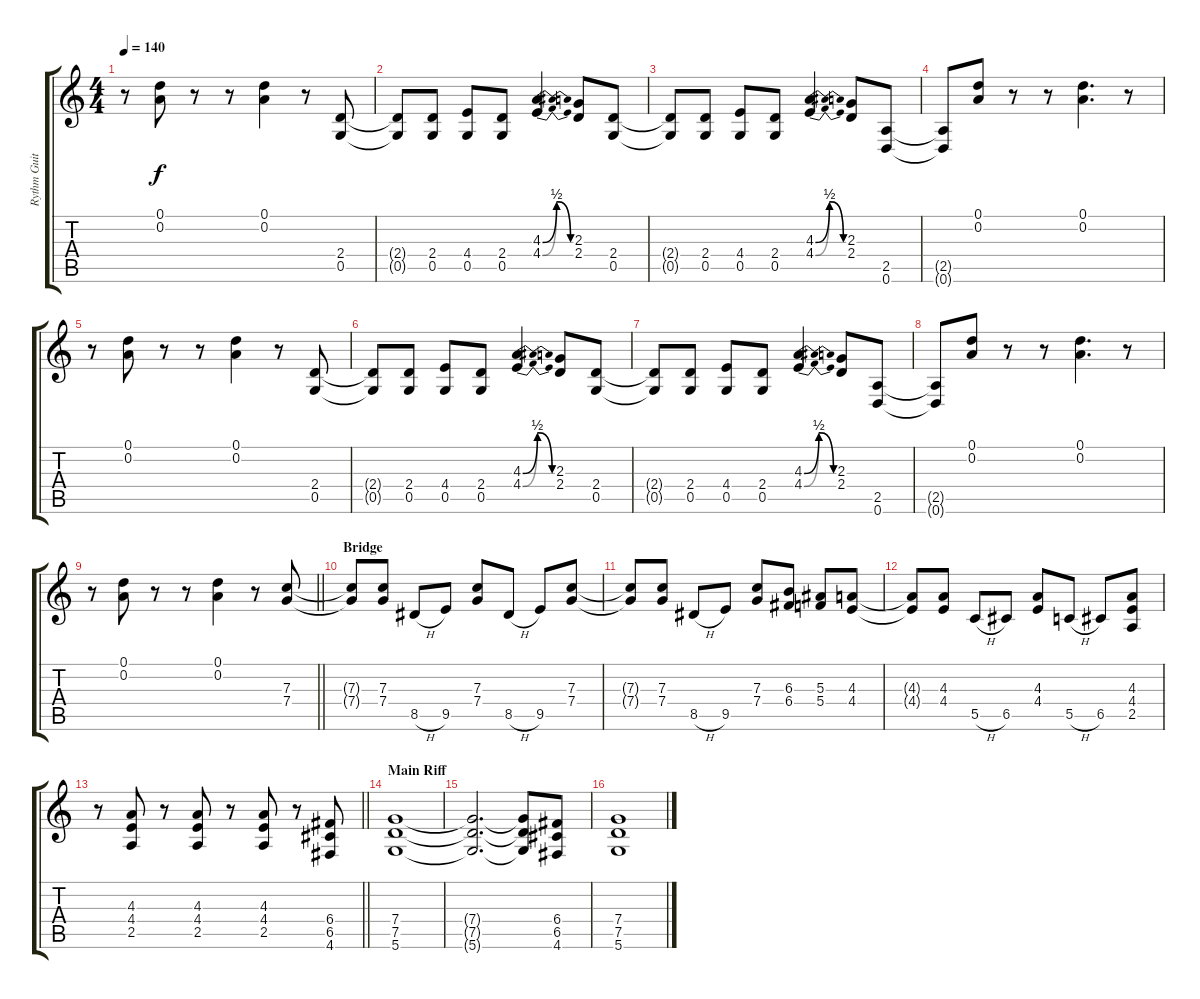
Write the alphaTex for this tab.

\track ("Rythm Guitar" "Rythm Guit") {instrument overdrivenguitar}
\staff {score tabs}
\tuning (D4 A3 F3 C3 G2 D2) {hide}
\ts (4 4)
\tempo 140
\clef g2
\ks c
r.8{dy f} (0.1 0.2).8 r.8 r.8 (0.1 0.2).4 r.8 (2.4 0.5).8 |
(2.4{t} 0.5{t}).8 (2.4 0.5).8 (4.4 0.5).8 (2.4 0.5).8 (4.3{be (bendrelease 0 0 10 2 15 2 60 0)} 4.4{be (bendrelease 0 0 10 2 15 2 60 0)}).4 (2.3 2.4).8 (2.4 0.5).8 |
(2.4{t} 0.5{t}).8 (2.4 0.5).8 (4.4 0.5).8 (2.4 0.5).8 (4.3{be (bendrelease 0 0 10 2 15 2 60 0)} 4.4{be (bendrelease 0 0 10 2 15 2 60 0)}).4 (2.3 2.4).8 (2.5 0.6).8 |
(2.5{t} 0.6{t}).8 (0.1 0.2).8 r.8 r.8 (0.1 0.2).4{d} r.8 |
r.8 (0.1 0.2).8 r.8 r.8 (0.1 0.2).4 r.8 (2.4 0.5).8 |
(2.4{t} 0.5{t}).8 (2.4 0.5).8 (4.4 0.5).8 (2.4 0.5).8 (4.3{be (bendrelease 0 0 10 2 15 2 60 0)} 4.4{be (bendrelease 0 0 10 2 15 2 60 0)}).4 (2.3 2.4).8 (2.4 0.5).8 |
(2.4{t} 0.5{t}).8 (2.4 0.5).8 (4.4 0.5).8 (2.4 0.5).8 (4.3{be (bendrelease 0 0 10 2 15 2 60 0)} 4.4{be (bendrelease 0 0 10 2 15 2 60 0)}).4 (2.3 2.4).8 (2.5 0.6).8 |
(2.5{t} 0.6{t}).8 (0.1 0.2).8 r.8 r.8 (0.1 0.2).4{d} r.8 |
\barLineRight lightlight
r.8 (0.1 0.2).8 r.8 r.8 (0.1 0.2).4 r.8 (7.3 7.4).8 |
\section ("" "Bridge")
(7.3{t} 7.4{t}).8 (7.3 7.4).8 8.5{h}.8 9.5.8 (7.3 7.4).8 8.5{h}.8 9.5.8 (7.3 7.4).8 |
(7.3{t} 7.4{t}).8 (7.3 7.4).8 8.5{h}.8 9.5.8 (7.3 7.4).8 (6.3 6.4).8 (5.3 5.4).8 (4.3 4.4).8 |
(4.3{t} 4.4{t}).8 (4.3 4.4).8 5.5{h}.8 6.5.8 (4.3 4.4).8 5.5{h}.8 6.5.8 (4.3 4.4 2.5).8 |
\barLineRight lightlight
r.8 (4.3 4.4 2.5).8 r.8 (4.3 4.4 2.5).8 r.8 (4.3 4.4 2.5).8 r.8 (6.4 6.5 4.6).8 |
\section ("" "Main Riff")
(7.4 7.5 5.6).1 |
(7.4{t} 7.5{t} 5.6{t}).2{d} (7.4{t} 7.5{t} 5.6{t}).8 (6.4 6.5 4.6).8 |
(7.4 7.5 5.6).1
